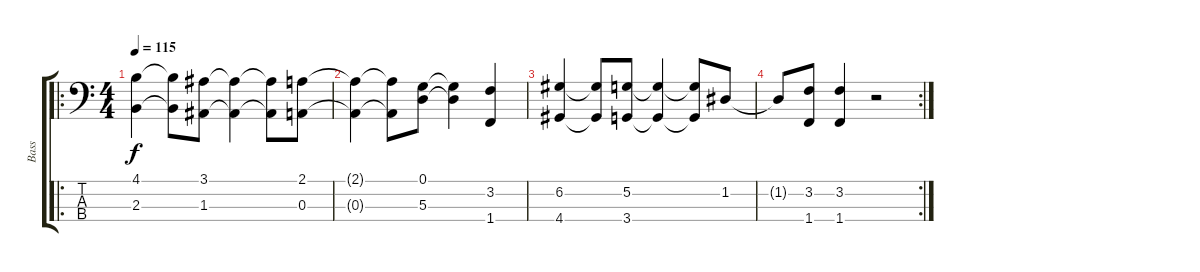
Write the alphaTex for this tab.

\track ("Bass" "Bass") {instrument electricbasspick}
\staff {score tabs}
\tuning (G2 D2 A1 E1) {hide}
\ro
\ts (4 4)
\tempo 115
\clef f4
\ks c
(4.1 2.3).4{dy f} (4.1{t} 2.3{t}).8 (3.1 1.3).8 (3.1{t} 1.3{t}).4 (3.1{t} 1.3{t}).8 (2.1 0.3).8 |
(2.1{t} 0.3{t}).4 (2.1{t} 0.3{t}).8 (0.1 5.3).8 (0.1{t} 5.3{t}).4 (3.2 1.4).4 |
(6.2 4.4).4 (6.2{t} 4.4{t}).8 (5.2 3.4).8 (5.2{t} 3.4{t}).4 (5.2{t} 3.4{t}).8 1.2.8 |
\rc 2
1.2{t}.8 (3.2 1.4).8 (3.2 1.4).4 r.2
